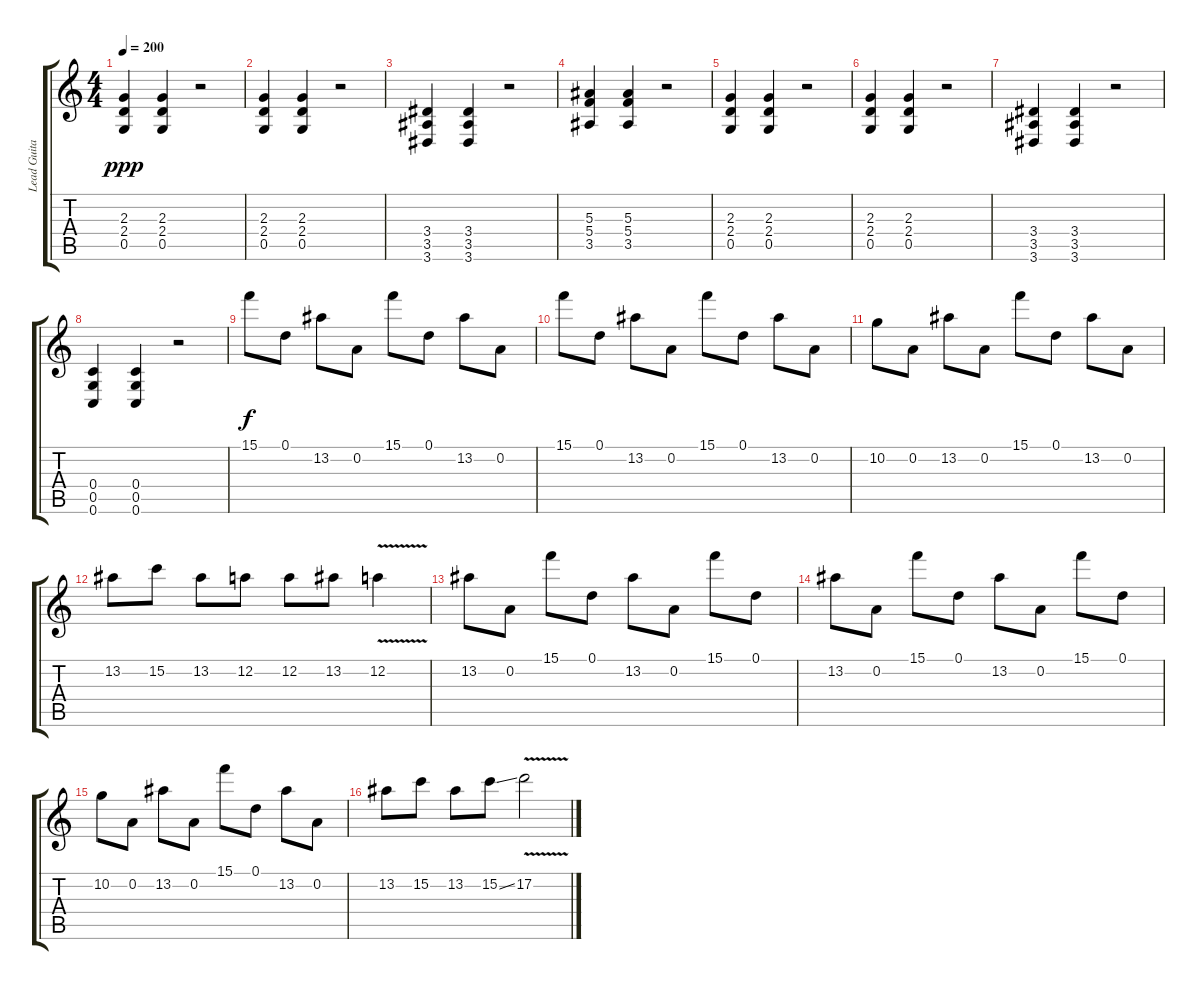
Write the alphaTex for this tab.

\track ("Lead Guitar" "Lead Guita") {instrument distortionguitar}
\staff {score tabs}
\tuning (D4 A3 F3 C3 G2 C2) {hide}
\ts (4 4)
\tempo 200
\clef g2
\ks c
(2.3 2.4 0.5).4{dy ppp instrument distortionguitar} (2.3 2.4 0.5).4 r.2 |
(2.3 2.4 0.5).4 (2.3 2.4 0.5).4 r.2 |
(3.4 3.5 3.6).4 (3.4 3.5 3.6).4 r.2 |
(5.3 5.4 3.5).4 (5.3 5.4 3.5).4 r.2 |
(2.3 2.4 0.5).4{instrument distortionguitar} (2.3 2.4 0.5).4 r.2 |
(2.3 2.4 0.5).4 (2.3 2.4 0.5).4 r.2 |
(3.4 3.5 3.6).4 (3.4 3.5 3.6).4 r.2 |
(0.4 0.5 0.6).4 (0.4 0.5 0.6).4 r.2 |
15.1.8{dy f} 0.1.8 13.2.8 0.2.8 15.1.8 0.1.8 13.2.8 0.2.8 |
15.1.8 0.1.8 13.2.8 0.2.8 15.1.8 0.1.8 13.2.8 0.2.8 |
10.2.8 0.2.8 13.2.8 0.2.8 15.1.8 0.1.8 13.2.8 0.2.8 |
13.2.8 15.2.8 13.2.8 12.2.8 12.2.8 13.2.8 12.2{v}.4 |
13.2.8 0.2.8 15.1.8 0.1.8 13.2.8 0.2.8 15.1.8 0.1.8 |
13.2.8 0.2.8 15.1.8 0.1.8 13.2.8 0.2.8 15.1.8 0.1.8 |
10.2.8 0.2.8 13.2.8 0.2.8 15.1.8 0.1.8 13.2.8 0.2.8 |
13.2.8 15.2.8 13.2.8 15.2{ss}.8 17.2{v}.2
